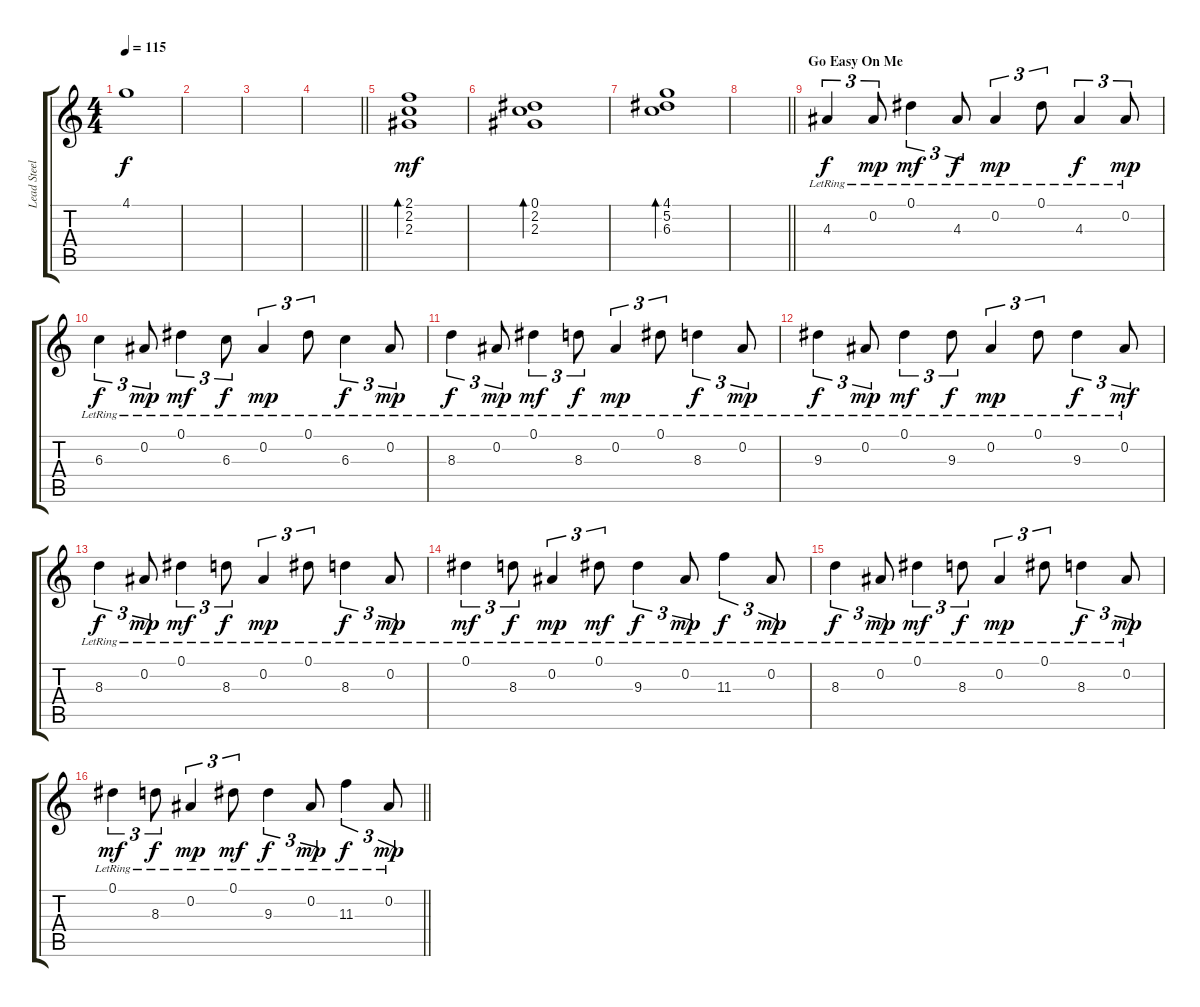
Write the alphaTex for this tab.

\track ("Lead Steel Guitar (Erlend)" "Lead Steel") {instrument electricguitarjazz}
\staff {score tabs}
\tuning (Eb4 Bb3 Gb3 Db3 Ab2 Eb2) {hide}
\ts (4 4)
\tempo 115
\clef g2
\ks c
4.1{t}.1{dy f} |
|
|
\barLineRight lightlight
|
(2.1 2.2 2.3).1{bd 120 dy mf} |
(0.1 2.2 2.3).1{bd 120} |
(4.1 5.2 6.3).1{bd 120} |
\barLineRight lightlight
|
\section ("" "Go Easy On Me")
4.3{lr}.4{tu (3 2) dy f} 0.2{lr}.8{tu (3 2) dy mp} 0.1{lr}.4{tu (3 2) dy mf} 4.3{lr}.8{tu (3 2) dy f} 0.2{lr}.4{tu (3 2) dy mp} 0.1{lr}.8{tu (3 2)} 4.3{lr}.4{tu (3 2) dy f} 0.2{lr}.8{tu (3 2) dy mp} |
6.3{lr}.4{tu (3 2) dy f} 0.2{lr}.8{tu (3 2) dy mp} 0.1{lr}.4{tu (3 2) dy mf} 6.3{lr}.8{tu (3 2) dy f} 0.2{lr}.4{tu (3 2) dy mp} 0.1{lr}.8{tu (3 2)} 6.3{lr}.4{tu (3 2) dy f} 0.2{lr}.8{tu (3 2) dy mp} |
8.3{lr}.4{tu (3 2) dy f} 0.2{lr}.8{tu (3 2) dy mp} 0.1{lr}.4{tu (3 2) dy mf} 8.3{lr}.8{tu (3 2) dy f} 0.2{lr}.4{tu (3 2) dy mp} 0.1{lr}.8{tu (3 2)} 8.3{lr}.4{tu (3 2) dy f} 0.2{lr}.8{tu (3 2) dy mp} |
9.3{lr}.4{tu (3 2) dy f} 0.2{lr}.8{tu (3 2) dy mp} 0.1{lr}.4{tu (3 2) dy mf} 9.3{lr}.8{tu (3 2) dy f} 0.2{lr}.4{tu (3 2) dy mp} 0.1{lr}.8{tu (3 2)} 9.3{lr}.4{tu (3 2) dy f} 0.2{lr}.8{tu (3 2) dy mf} |
8.3{lr}.4{tu (3 2) dy f} 0.2{lr}.8{tu (3 2) dy mp} 0.1{lr}.4{tu (3 2) dy mf} 8.3{lr}.8{tu (3 2) dy f} 0.2{lr}.4{tu (3 2) dy mp} 0.1{lr}.8{tu (3 2)} 8.3{lr}.4{tu (3 2) dy f} 0.2{lr}.8{tu (3 2) dy mp} |
0.1{lr}.4{tu (3 2) dy mf} 8.3{lr}.8{tu (3 2) dy f} 0.2{lr}.4{tu (3 2) dy mp} 0.1{lr}.8{tu (3 2) dy mf} 9.3{lr}.4{tu (3 2) dy f} 0.2{lr}.8{tu (3 2) dy mp} 11.3{lr}.4{tu (3 2) dy f} 0.2{lr}.8{tu (3 2) dy mp} |
8.3{lr}.4{tu (3 2) dy f} 0.2{lr}.8{tu (3 2) dy mp} 0.1{lr}.4{tu (3 2) dy mf} 8.3{lr}.8{tu (3 2) dy f} 0.2{lr}.4{tu (3 2) dy mp} 0.1{lr}.8{tu (3 2)} 8.3{lr}.4{tu (3 2) dy f} 0.2{lr}.8{tu (3 2) dy mp} |
\barLineRight lightlight
0.1{lr}.4{tu (3 2) dy mf} 8.3{lr}.8{tu (3 2) dy f} 0.2{lr}.4{tu (3 2) dy mp} 0.1{lr}.8{tu (3 2) dy mf} 9.3{lr}.4{tu (3 2) dy f} 0.2{lr}.8{tu (3 2) dy mp} 11.3{lr}.4{tu (3 2) dy f} 0.2{lr}.8{tu (3 2) dy mp}
